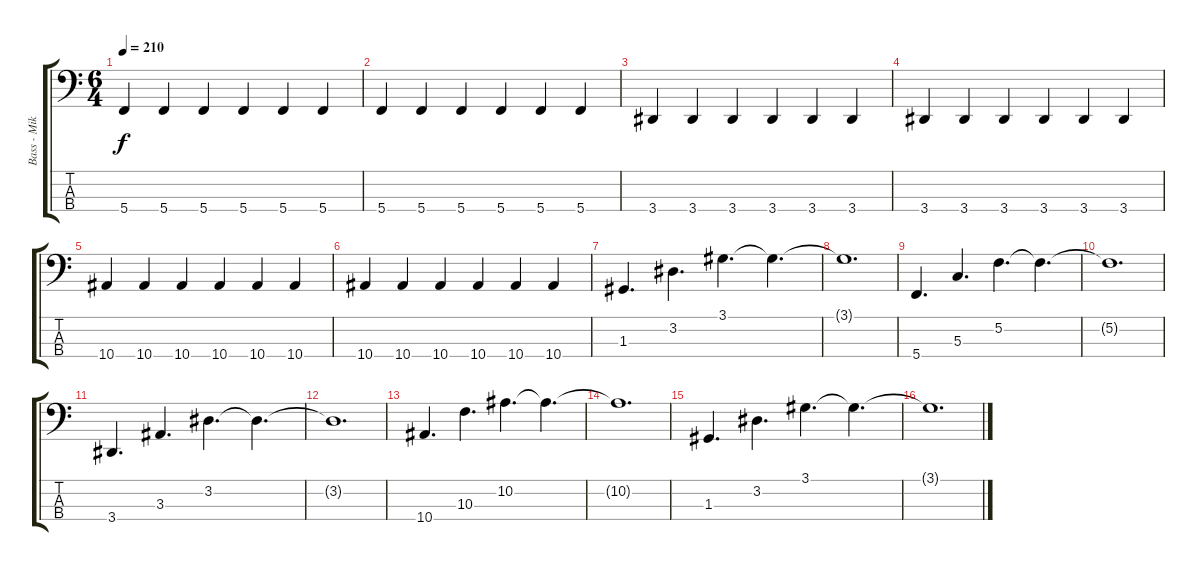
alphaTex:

\track ("Bass - Mike D'Antonio" "Bass - Mik") {instrument electricbasspick}
\staff {score tabs}
\tuning (F2 C2 G1 C1) {hide}
\ts (6 4)
\tempo 210
\clef f4
\ks c
5.4.4{dy f} 5.4.4 5.4.4 5.4.4 5.4.4 5.4.4 |
5.4.4 5.4.4 5.4.4 5.4.4 5.4.4 5.4.4 |
3.4.4 3.4.4 3.4.4 3.4.4 3.4.4 3.4.4 |
3.4.4 3.4.4 3.4.4 3.4.4 3.4.4 3.4.4 |
10.4.4 10.4.4 10.4.4 10.4.4 10.4.4 10.4.4 |
10.4.4 10.4.4 10.4.4 10.4.4 10.4.4 10.4.4 |
1.3.4{d} 3.2.4{d} 3.1.4{d} 3.1{t}.4{d} |
3.1{t}.1{d} |
5.4.4{d} 5.3.4{d} 5.2.4{d} 5.2{t}.4{d} |
5.2{t}.1{d} |
3.4.4{d} 3.3.4{d} 3.2.4{d} 3.2{t}.4{d} |
3.2{t}.1{d} |
10.4.4{d} 10.3.4{d} 10.2.4{d} 10.2{t}.4{d} |
10.2{t}.1{d} |
1.3.4{d} 3.2.4{d} 3.1.4{d} 3.1{t}.4{d} |
3.1{t}.1{d}
